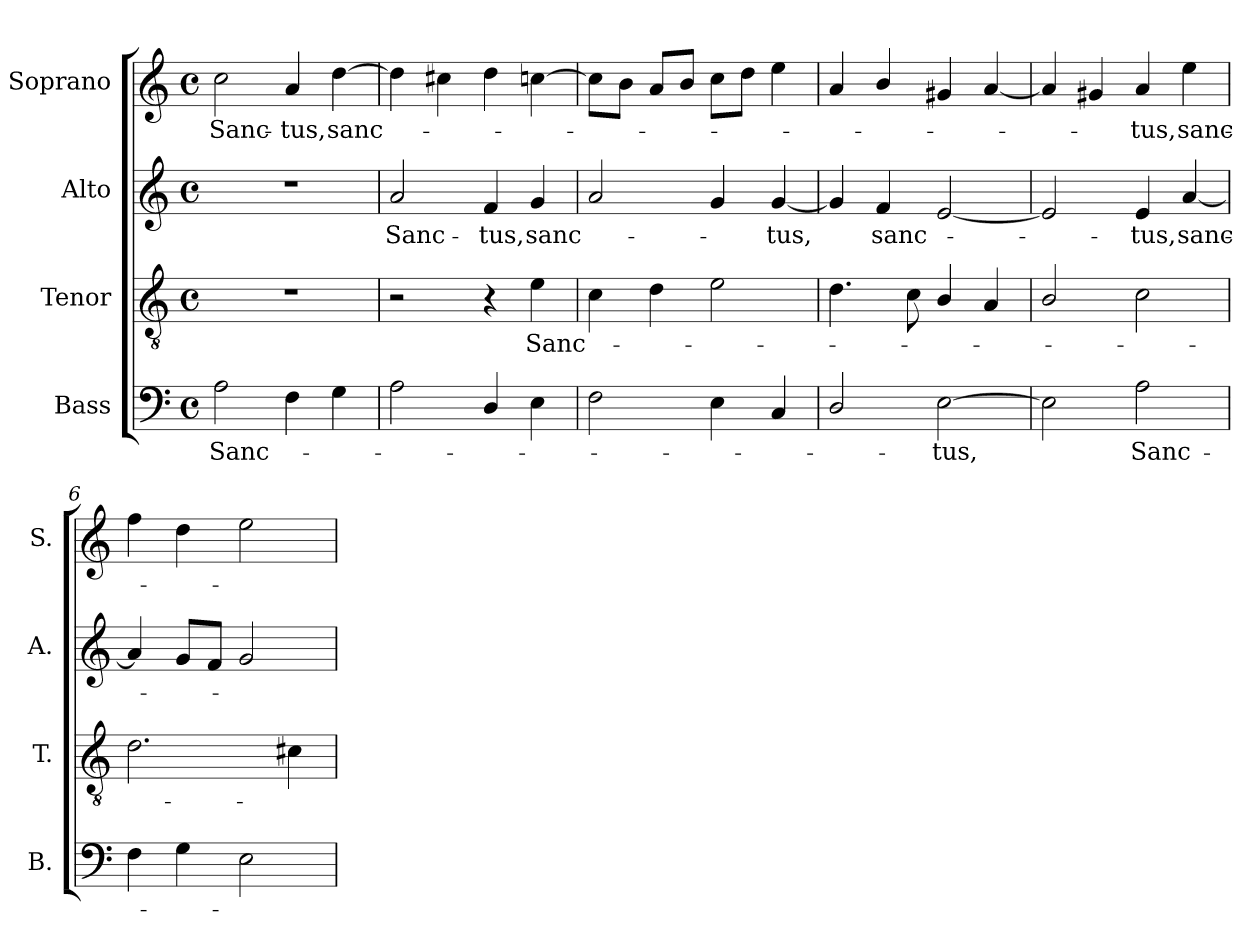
**kern	**text	**kern	**text	**kern	**text	**kern	**text
*part4	*part4	*part3	*part3	*part2	*part2	*part1	*part1
*staff4	*staff4	*staff3	*staff3	*staff2	*staff2	*staff1	*staff1
*I"Bass	*	*I"Tenor	*	*I"Alto	*	*I"Soprano	*
*I'B.	*	*I'T.	*	*I'A.	*	*I'S.	*
!!LO:PB:g=z
*clefF4	*	*clefGv2	*	*clefG2	*	*clefG2	*
*	*	*ITrd7c12	*	*	*	*	*
*k[]	*	*k[]	*	*k[]	*	*k[]	*
*C:	*	*C:	*	*C:	*	*C:	*
*M4/4	*	*M4/4	*	*M4/4	*	*M4/4	*
*met(c)	*	*met(c)	*	*met(c)	*	*met(c)	*
=1	=1	=1	=1	=1	=1	=1	=1
!	!LO:LY:b:color=#000000	!	!	!	!	!	!
!	!	!	!	!	!	!	!LO:LY:b:color=#000000
2Ai\	Sanc-	1r	.	1r	.	2cci\	Sanc-
!	!	!	!	!	!	!	!LO:LY:b:color=#000000
4Fi\	.	.	.	.	.	4ai/	-tus,
!	!	!	!	!	!	!	!LO:LY:b:color=#000000
4Gi\	.	.	.	.	.	[4ddi\	sanc-
=2	=2	=2	=2	=2	=2	=2	=2
!	!	!	!	!	!LO:LY:b:color=#000000	!	!
2Ai\	.	2r	.	2ai/	Sanc-	4ddi\]	.
.	.	.	.	.	.	4cc#Xi\	.
!	!	!	!	!	!LO:LY:b:color=#000000	!	!
4Di/	.	4r	.	4fi/	-tus,	4ddi\	.
!	!	!	!LO:LY:b:color=#000000	!	!	!	!
!	!	!	!	!	!LO:LY:b:color=#000000	!	!
4Ei\	.	4Ei\	Sanc-	4gi/	sanc-	[4ccni\	.
=3	=3	=3	=3	=3	=3	=3	=3
2Fi\	.	4Ci\	.	2ai/	.	8cci\L]	.
.	.	.	.	.	.	8bi\J	.
.	.	4Di\	.	.	.	8ai/L	.
.	.	.	.	.	.	8bi/J	.
4Ei\	.	2Ei\	.	4gi/	.	8cci\L	.
.	.	.	.	.	.	8ddi\J	.
!	!	!	!	!	!LO:LY:b:color=#000000	!	!
4Ci/	.	.	.	[4gi/	-tus,	4eei\	.
=4	=4	=4	=4	=4	=4	=4	=4
2Di/	.	4.Di\	.	4gi/]	.	4ai/	.
!	!	!	!	!	!LO:LY:b:color=#000000	!	!
.	.	.	.	4fi/	sanc-	4bi/	.
.	.	8Ci\	.	.	.	.	.
!	!LO:LY:b:color=#000000	!	!	!	!	!	!
[2Ei\	-tus,	4BBi/	.	[2ei/	.	4g#Xi/	.
.	.	4AAi/	.	.	.	[4ai/	.
=5	=5	=5	=5	=5	=5	=5	=5
2Ei\]	.	2BBi/	.	2ei/]	.	4ai/]	.
.	.	.	.	.	.	4g#Xi/	.
!	!LO:LY:b:color=#000000	!	!	!	!	!	!
!	!	!	!	!	!LO:LY:b:color=#000000	!	!
!	!	!	!	!	!	!	!LO:LY:b:color=#000000
2Ai\	Sanc-	2Ci\	.	4ei/	-tus,	4ai/	-tus,
!	!	!	!	!	!LO:LY:b:color=#000000	!	!
!	!	!	!	!	!	!	!LO:LY:b:color=#000000
.	.	.	.	[4ai/	sanc-	4eei\	sanc-
=6	=6	=6	=6	=6	=6	=6	=6
4Fi\	.	2.Di\	.	4ai/]	.	4ffi\	.
4Gi\	.	.	.	8gi/L	.	4ddi\	.
.	.	.	.	8fi/J	.	.	.
2Ei\	.	.	.	2gi/	.	2eei\	.
.	.	4C#Xi\	.	.	.	.	.
=	=	=	=	=	=	=	=
*-	*-	*-	*-	*-	*-	*-	*-
